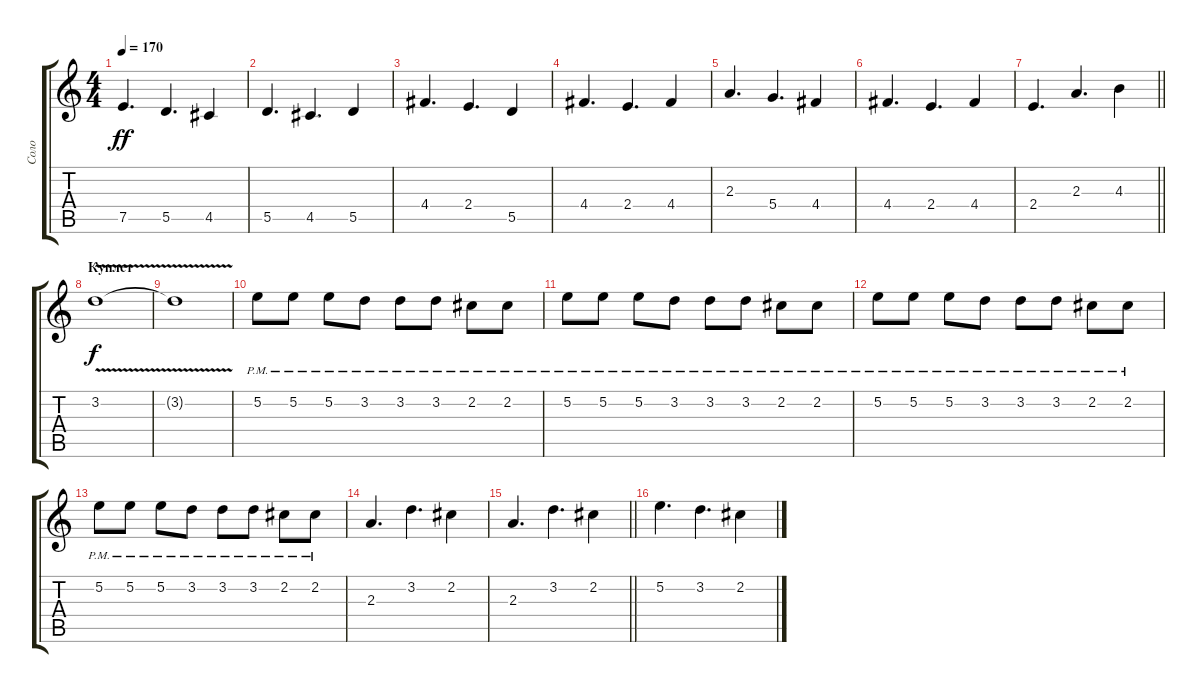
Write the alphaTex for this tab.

\track ("Соло" "Соло") {instrument overdrivenguitar}
\staff {score tabs}
\tuning (E4 B3 G3 D3 A2 E2) {hide}
\ts (4 4)
\tempo 170
\clef g2
\ks c
7.5.4{d dy ff} 5.5.4{d} 4.5.4 |
5.5.4{d} 4.5.4{d} 5.5.4 |
4.4.4{d} 2.4.4{d} 5.5.4 |
4.4.4{d} 2.4.4{d} 4.4.4 |
2.3.4{d} 5.4.4{d} 4.4.4 |
4.4.4{d} 2.4.4{d} 4.4.4 |
\barLineRight lightlight
2.4.4{d} 2.3.4{d} 4.3.4 |
\section ("" "Куплет")
3.2{v}.1{dy f} |
3.2{t}.1 |
5.2{pm}.8 5.2{pm}.8 5.2{pm}.8 3.2{pm}.8 3.2{pm}.8 3.2{pm}.8 2.2{pm}.8 2.2{pm}.8 |
5.2{pm}.8 5.2{pm}.8 5.2{pm}.8 3.2{pm}.8 3.2{pm}.8 3.2{pm}.8 2.2{pm}.8 2.2{pm}.8 |
5.2{pm}.8 5.2{pm}.8 5.2{pm}.8 3.2{pm}.8 3.2{pm}.8 3.2{pm}.8 2.2{pm}.8 2.2{pm}.8 |
5.2{pm}.8 5.2{pm}.8 5.2{pm}.8 3.2{pm}.8 3.2{pm}.8 3.2{pm}.8 2.2{pm}.8 2.2{pm}.8 |
2.3.4{d} 3.2.4{d} 2.2.4 |
\barLineRight lightlight
2.3.4{d} 3.2.4{d} 2.2.4 |
5.2.4{d} 3.2.4{d} 2.2.4
